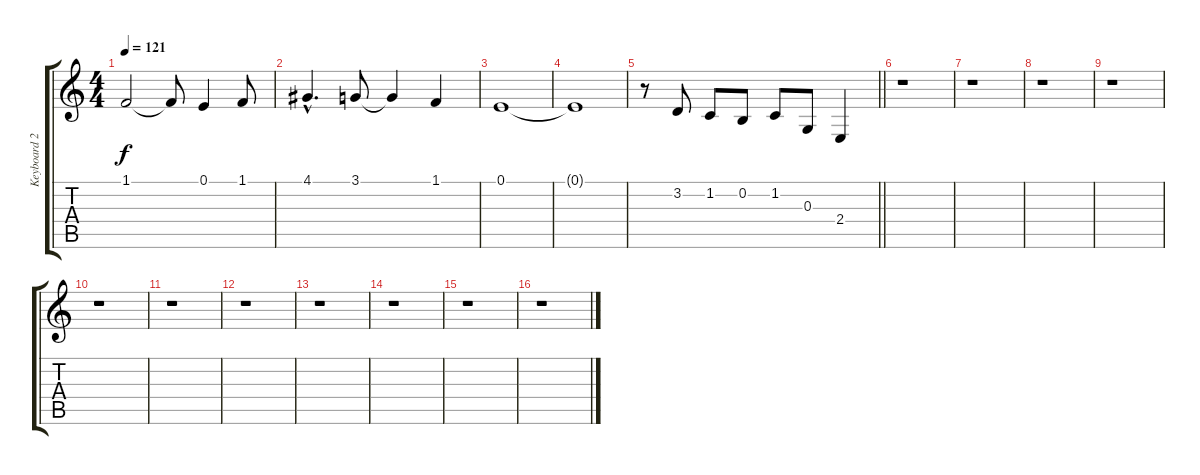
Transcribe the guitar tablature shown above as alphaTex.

\track ("Keyboard 2" "Keyboard 2") {instrument synthstrings1}
\staff {score tabs}
\tuning (E4 B3 G3 D3 A2 E2) {hide}
\ts (4 4)
\tempo 121
\clef g2
\ks c
1.1.2{dy f} 1.1{t}.8 0.1.4 1.1.8 |
4.1{hac}.4{d} 3.1.8 3.1{t}.4 1.1.4 |
0.1.1 |
0.1{t}.1 |
\barLineRight lightlight
r.8 3.2.8 1.2.8 0.2.8 1.2.8 0.3.8 2.4.4 |
r.1{volume 10 balance 0 instrument synthstrings1} |
r.1 |
r.1 |
r.1 |
r.1 |
r.1 |
r.1 |
r.1 |
r.1 |
r.1 |
r.1
